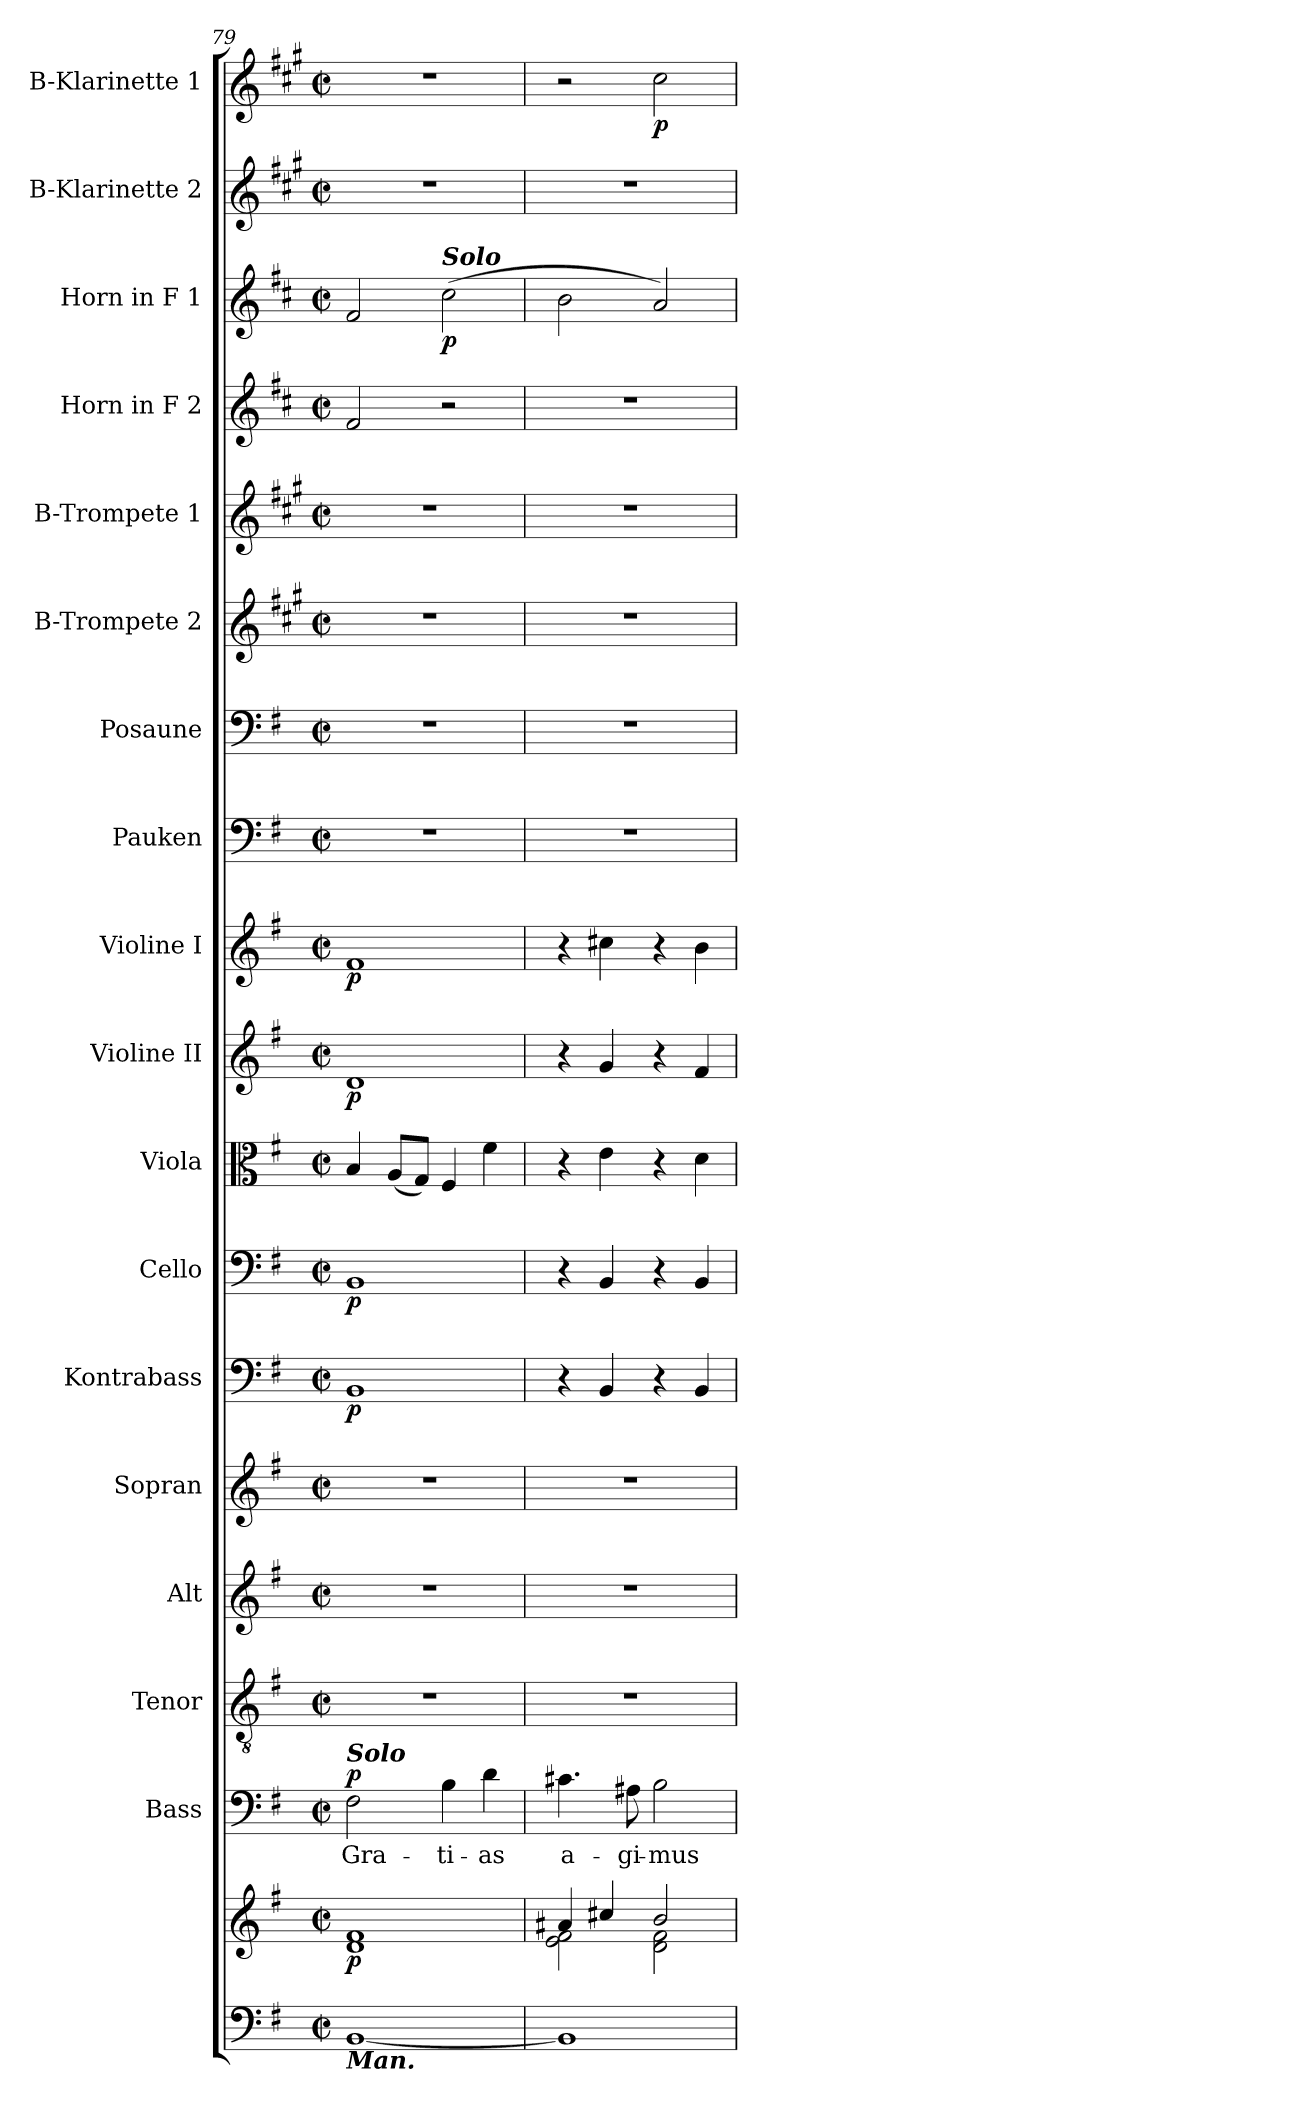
**kern	**kern	**dynam	**kern	**text	**dynam	**kern	**kern	**kern	**kern	**dynam	**kern	**dynam	**kern	**kern	**dynam	**kern	**dynam	**kern	**kern	**kern	**kern	**kern	**kern	**dynam	**kern	**kern	**dynam
*part18	*part18	*part18	*part17	*part17	*part17	*part16	*part15	*part14	*part13	*part13	*part12	*part12	*part11	*part10	*part10	*part9	*part9	*part8	*part7	*part6	*part5	*part4	*part3	*part3	*part2	*part1	*part1
*staff19	*staff18	*staff18/19	*staff17	*staff17	*staff17	*staff16	*staff15	*staff14	*staff13	*staff13	*staff12	*staff12	*staff11	*staff10	*staff10	*staff9	*staff9	*staff8	*staff7	*staff6	*staff5	*staff4	*staff3	*staff3	*staff2	*staff1	*staff1
*	*	*	*I"Bass	*	*	*I"Tenor	*I"Alt	*I"Sopran	*I"Kontrabass	*	*I"Cello	*	*I"Viola	*I"Violine II	*	*I"Violine I	*	*I"Pauken	*I"Posaune	*I"B-Trompete 2	*I"B-Trompete 1	*I"Horn in F 2	*I"Horn in F 1	*	*I"B-Klarinette 2	*I"B-Klarinette 1	*
*	*	*	*I'B.	*	*	*I'T.	*I'A.	*I'S.	*I'Kb.	*	*	*	*I'Vla.	*I'Vl. II	*	*I'Vl. I	*	*I'Pk.	*I'Pos.	*I'B Trp. 2	*I'B Trp. 1	*	*	*	*I'B Kl. 2	*I'B Kl. 1	*
*clefF4	*clefG2	*	*clefF4	*	*	*clefGv2	*clefG2	*clefG2	*clefF4	*	*clefF4	*	*clefC3	*clefG2	*	*clefG2	*	*clefF4	*clefF4	*clefG2	*clefG2	*clefG2	*clefG2	*	*clefG2	*clefG2	*
*	*	*	*	*	*	*	*	*	*ITrd7c12	*	*	*	*	*	*	*	*	*	*	*ITrd1c2	*ITrd1c2	*ITrd4c7	*ITrd4c7	*	*ITrd1c2	*ITrd1c2	*
*k[f#]	*k[f#]	*	*k[f#]	*	*	*k[f#]	*k[f#]	*k[f#]	*k[f#]	*	*k[f#]	*	*k[f#]	*k[f#]	*	*k[f#]	*	*k[f#]	*k[f#]	*k[f#]	*k[f#]	*k[f#]	*k[f#]	*	*k[f#]	*k[f#]	*
*G:	*G:	*	*G:	*	*	*G:	*G:	*G:	*G:	*	*G:	*	*G:	*G:	*	*G:	*	*G:	*G:	*G:	*G:	*G:	*G:	*	*G:	*G:	*
*M2/2	*M2/2	*	*M2/2	*	*	*M2/2	*M2/2	*M2/2	*M2/2	*	*M2/2	*	*M2/2	*M2/2	*	*M2/2	*	*M2/2	*M2/2	*M2/2	*M2/2	*M2/2	*M2/2	*	*M2/2	*M2/2	*
*met(c|)	*met(c|)	*	*met(c|)	*	*	*met(c|)	*met(c|)	*met(c|)	*met(c|)	*	*met(c|)	*	*met(c|)	*met(c|)	*	*met(c|)	*	*met(c|)	*met(c|)	*met(c|)	*met(c|)	*met(c|)	*met(c|)	*	*met(c|)	*met(c|)	*
=79	=79	=79	=79	=79	=79	=79	=79	=79	=79	=79	=79	=79	=79	=79	=79	=79	=79	=79	=79	=79	=79	=79	=79	=79	=79	=79	=79
*	*^	*	*	*	*	*	*	*	*	*	*	*	*	*	*	*	*	*	*	*	*	*	*	*	*	*	*
!	!	!	!	!LO:TX:a:Bi:t=Solo	!	!	!	!	!	!	!	!	!	!	!	!	!	!	!	!	!	!	!	!	!	!	!	!
!LO:TX:b:Bi:t=Man.	!	!	!	!	!	!	!	!	!	!	!	!	!	!	!	!	!	!	!	!	!	!	!	!	!	!	!	!
!	!	!	!LO:DY:b	!	!LO:LY:b	!LO:DY:a	!	!	!	!	!LO:DY:b	!	!LO:DY:b	!	!	!LO:DY:b	!	!LO:DY:b	!	!	!	!	!	!	!	!	!	!
[1BB	1f#	1d	p	2F#\	Gra-	p	1r	1r	1r	1BBB	p	1BB	p	4B/	1d	p	1f#	p	1r	1r	1r	1r	2B/	2B/	.	1r	1r	.
.	.	.	.	.	.	.	.	.	.	.	.	.	.	(<8A/L	.	.	.	.	.	.	.	.	.	.	.	.	.	.
.	.	.	.	.	.	.	.	.	.	.	.	.	.	8G/J)	.	.	.	.	.	.	.	.	.	.	.	.	.	.
!	!	!	!	!	!	!	!	!	!	!	!	!	!	!	!	!	!	!	!	!	!	!	!	!LO:TX:a:Bi:t=Solo	!	!	!	!
!	!	!	!	!	!LO:LY:b	!	!	!	!	!	!	!	!	!	!	!	!	!	!	!	!	!	!	!	!LO:DY:b	!	!	!
.	.	.	.	4B\	-ti-	.	.	.	.	.	.	.	.	4F#/	.	.	.	.	.	.	.	.	2r	(>2f#\	p	.	.	.
!	!	!	!	!	!LO:LY:b	!	!	!	!	!	!	!	!	!	!	!	!	!	!	!	!	!	!	!	!	!	!	!
.	.	.	.	4d\	-as	.	.	.	.	.	.	.	.	4f#\	.	.	.	.	.	.	.	.	.	.	.	.	.	.
!!LO:PB:g=z
=80	=80	=80	=80	=80	=80	=80	=80	=80	=80	=80	=80	=80	=80	=80	=80	=80	=80	=80	=80	=80	=80	=80	=80	=80	=80	=80	=80	=80
!	!	!	!	!	!LO:LY:b	!	!	!	!	!	!	!	!	!	!	!	!	!	!	!	!	!	!	!	!	!	!	!
1BB]	4a#X/	2e\ 2f#\	.	4.c#X\	a-	.	1r	1r	1r	4r	.	4r	.	4r	4r	.	4r	.	1r	1r	1r	1r	1r	2e\	.	1r	2r	.
.	4cc#X/	.	.	.	.	.	.	.	.	4BBB/	.	4BB/	.	4e\	4g/	.	4cc#X\	.	.	.	.	.	.	.	.	.	.	.
!	!	!	!	!	!LO:LY:b	!	!	!	!	!	!	!	!	!	!	!	!	!	!	!	!	!	!	!	!	!	!	!
.	.	.	.	8A#X\	-gi-	.	.	.	.	.	.	.	.	.	.	.	.	.	.	.	.	.	.	.	.	.	.	.
!	!	!	!	!	!LO:LY:b	!	!	!	!	!	!	!	!	!	!	!	!	!	!	!	!	!	!	!	!	!	!	!LO:DY:b
.	2b/	2d\ 2f#\	.	2B\	-mus	.	.	.	.	4r	.	4r	.	4r	4r	.	4r	.	.	.	.	.	.	2d/)	.	.	2b\	p
.	.	.	.	.	.	.	.	.	.	4BBB/	.	4BB/	.	4d\	4f#/	.	4b\	.	.	.	.	.	.	.	.	.	.	.
*	*v	*v	*	*	*	*	*	*	*	*	*	*	*	*	*	*	*	*	*	*	*	*	*	*	*	*	*	*
=	=	=	=	=	=	=	=	=	=	=	=	=	=	=	=	=	=	=	=	=	=	=	=	=	=	=	=
*-	*-	*-	*-	*-	*-	*-	*-	*-	*-	*-	*-	*-	*-	*-	*-	*-	*-	*-	*-	*-	*-	*-	*-	*-	*-	*-	*-
